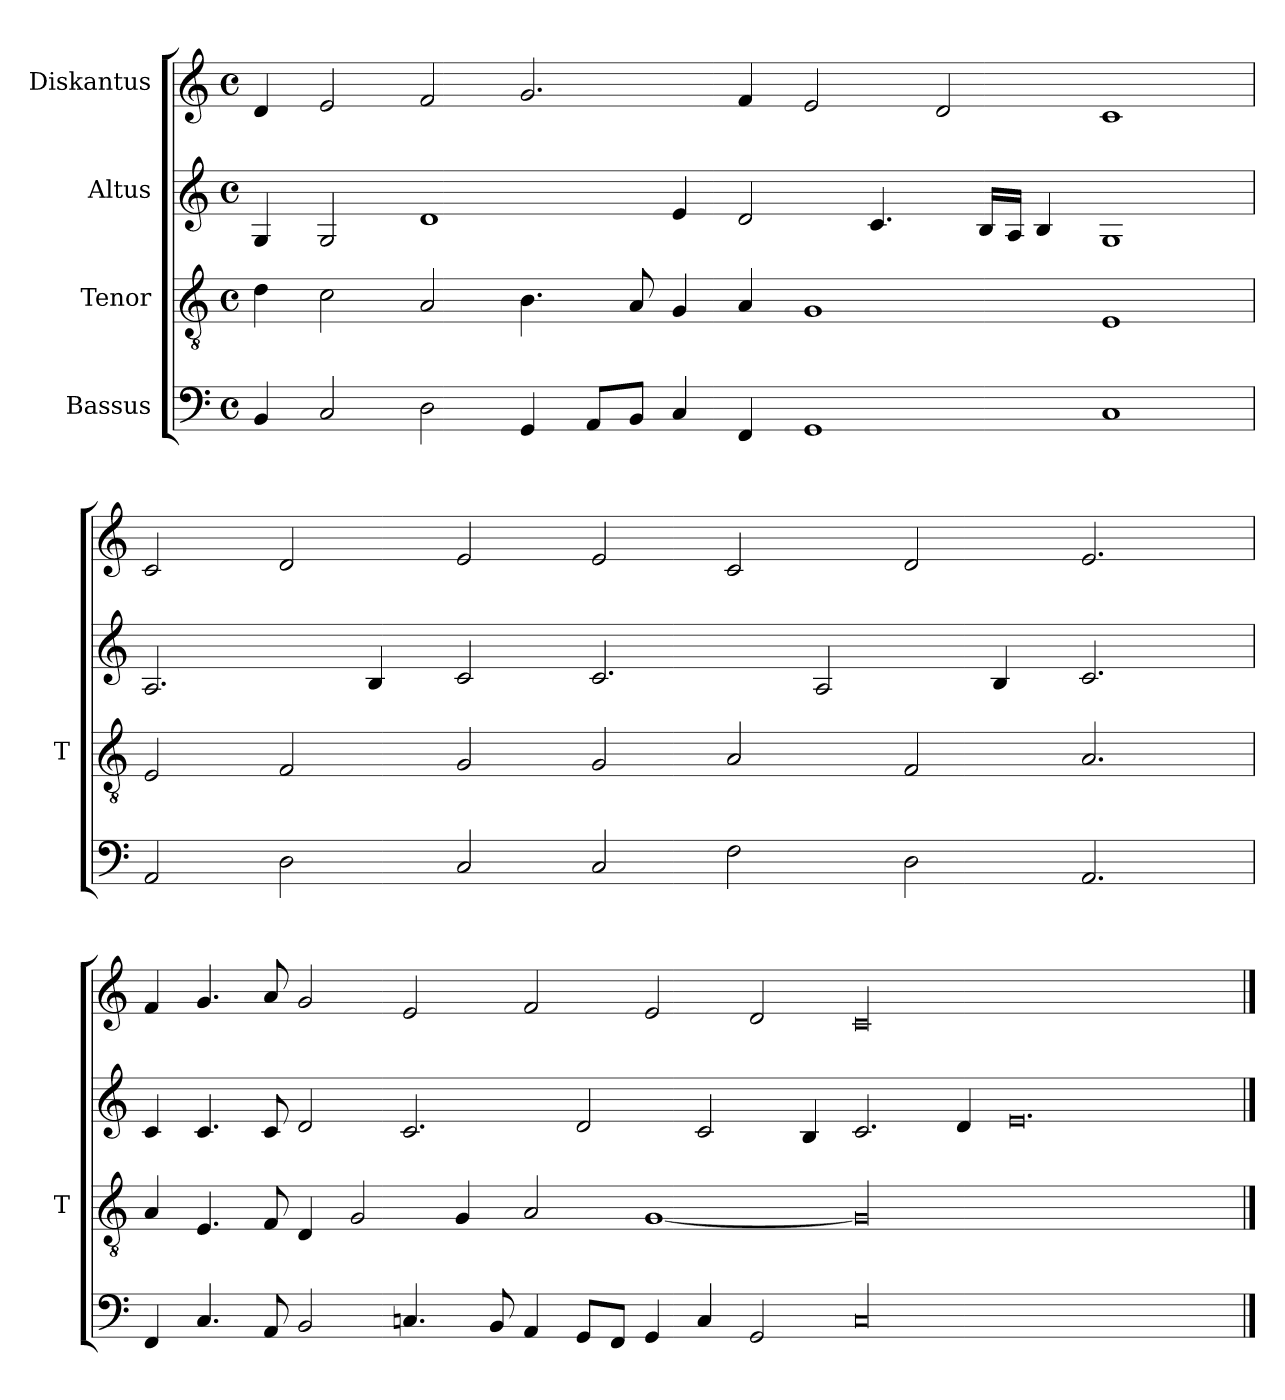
**kern	**kern	**kern	**kern
*part4	*part3	*part2	*part1
*staff4	*staff3	*staff2	*staff1
*I"Bassus	*I"Tenor	*I"Altus	*I"Diskantus
*	*I'T	*	*
*clefF4	*clefGv2	*clefG2	*clefG2
*k[]	*k[]	*k[]	*k[]
*M2/2	*M2/2	*M2/2	*M2/2
*met(c)	*met(c)	*met(c)	*met(c)
=	=	=	=
4BB	4d	4G	4d
2C	2c	2G	2e
2D	2A	1d	2f
4GG	4.B	.	2.g
8AAL	.	.	.
8BBJ	8A	.	.
4C	4G	4e	.
4FF	4A	2d	4f
1GG	1G	.	2e
.	.	4.c	.
.	.	.	2d
.	.	16BLL	.
.	.	16AJJ	.
.	.	4B	.
1C	1E	1G	1c
=	=	=	=
2AA	2E	2.A	2c
2D	2F	.	2d
.	.	4B	.
2C	2G	2c	2e
2C	2G	2.c	2e
2F	2A	.	2c
.	.	2A	.
2D	2F	.	2d
.	.	4B	.
2.AA	2.A	2.c	2.e
=	=	=	=
4FF	4A	4c	4f
4.C	4.E	4.c	4.g
8AA	8F	8c	8a
2BB	4D	2d	2g
.	2G	.	.
4.Cn	.	2.c	2e
.	4G	.	.
8BB	.	.	.
4AA	2A	.	2f
8GGL	.	2d	.
8FFJ	.	.	.
4GG	[1G	.	2e
4C	.	2c	.
2GG	.	.	2d
.	.	4B	.
00C	00G]	2.c	00c
.	.	4d	.
.	.	0.e	.
==	==	==	==
*-	*-	*-	*-
